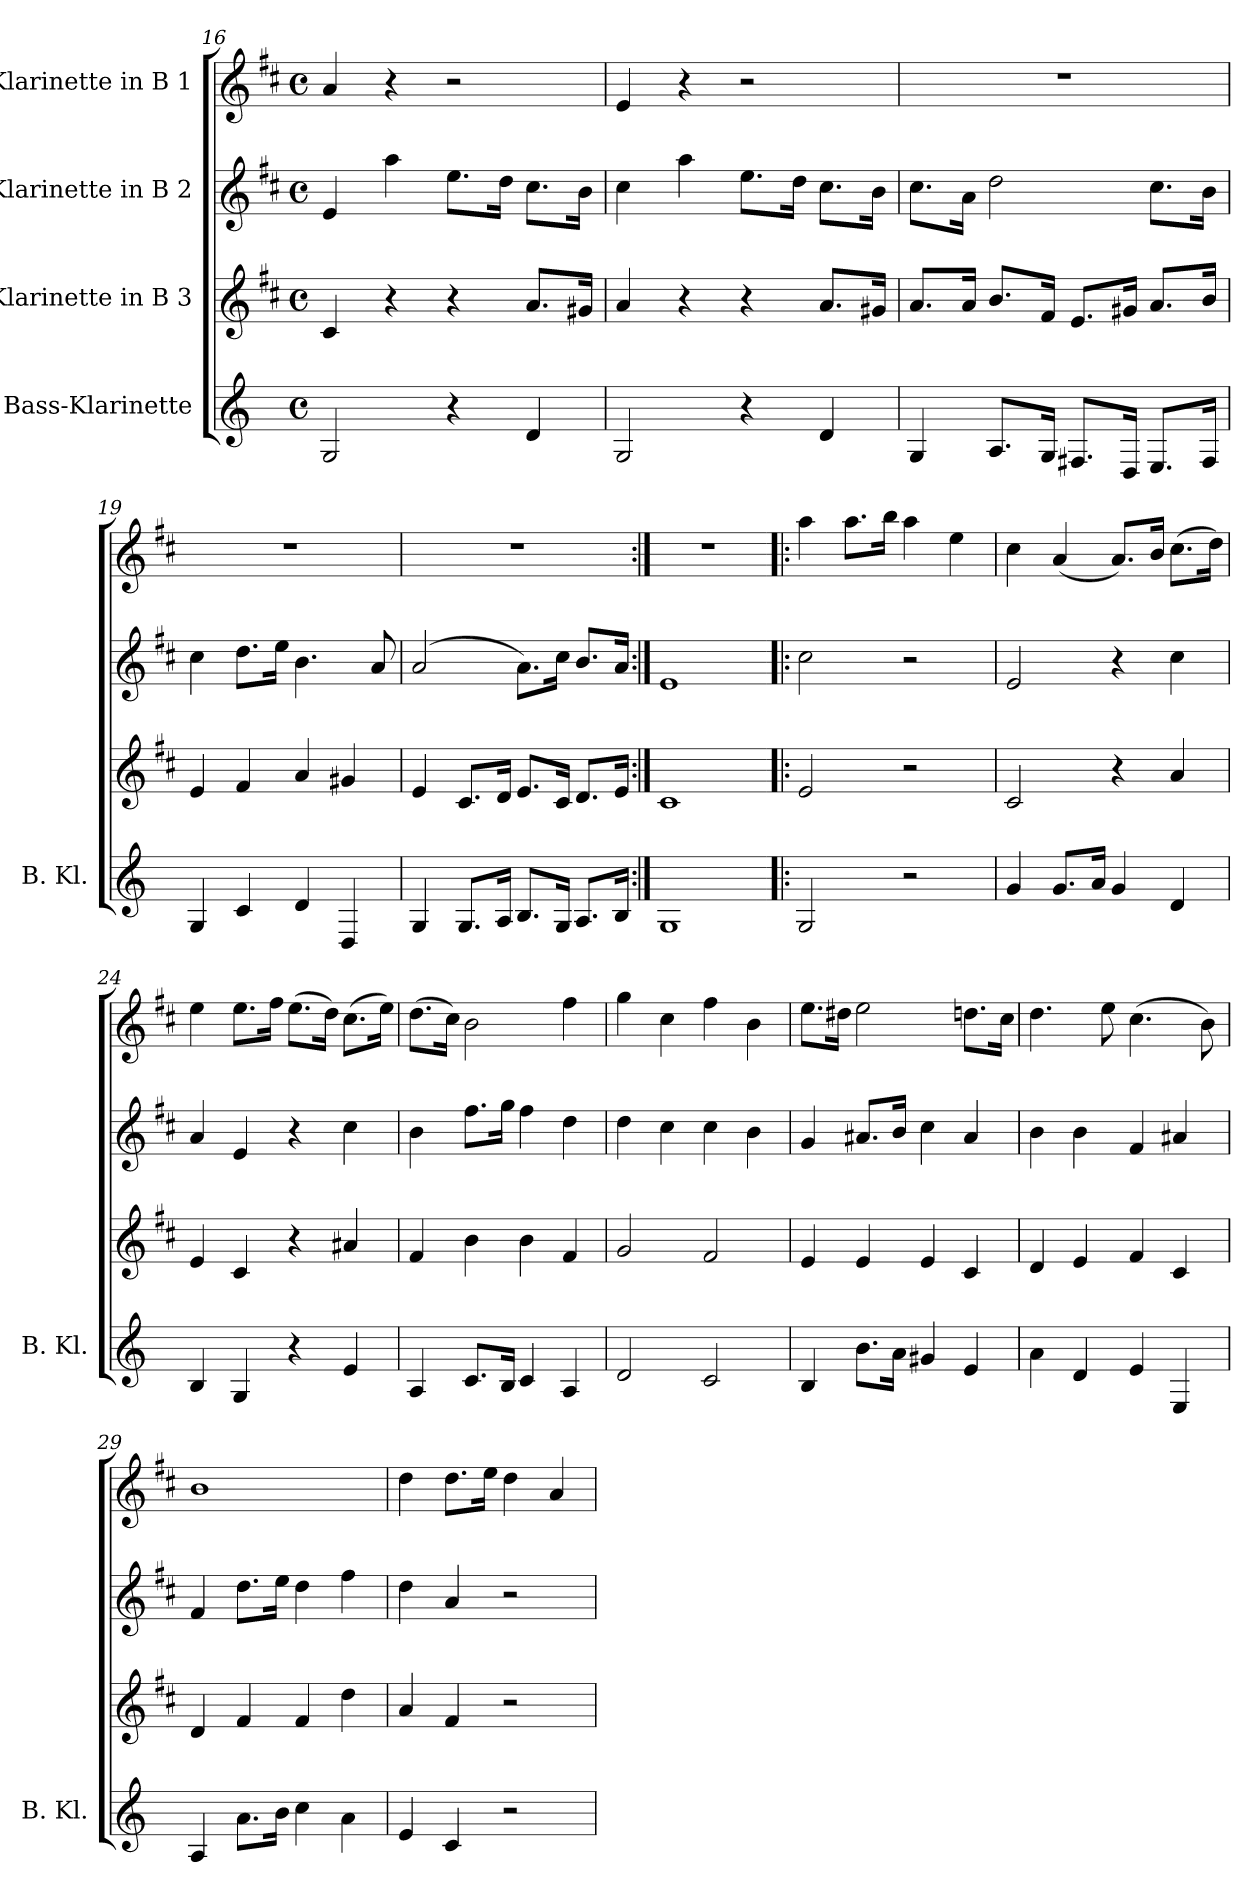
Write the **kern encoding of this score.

**kern	**kern	**kern	**kern
*part4	*part3	*part2	*part1
*staff4	*staff3	*staff2	*staff1
*I"Bass-Klarinette	*I"Klarinette in B 3	*I"Klarinette in B 2	*I"Klarinette in B 1
*I'B. Kl.	*	*	*
!!LO:PB:g=z
*clefG2	*clefG2	*clefG2	*clefG2
*ITrd8c14	*ITrd1c2	*ITrd1c2	*ITrd1c2
*k[]	*k[]	*k[]	*k[]
*C:	*C:	*C:	*C:
*M4/4	*M4/4	*M4/4	*M4/4
*met(c)	*met(c)	*met(c)	*met(c)
=16	=16	=16	=16
2GG/	4B/	4d/	4g/
.	4r	4gg\	4r
4r	4r	8.dd\L	2r
.	.	16cc\Jk	.
4D/	8.g/L	8.b\L	.
.	16f#X/Jk	16a\Jk	.
=17	=17	=17	=17
2GG/	4g/	4b\	4d/
.	4r	4gg\	4r
4r	4r	8.dd\L	2r
.	.	16cc\Jk	.
4D/	8.g/L	8.b\L	.
.	16f#X/Jk	16a\Jk	.
=18	=18	=18	=18
4GG/	8.g/L	8.b\L	1r
.	16g/Jk	16g\Jk	.
8.AA/L	8.a/L	2cc\	.
16GG/Jk	16e/Jk	.	.
8.FF#X/L	8.d/L	.	.
16DD/Jk	16f#X/Jk	.	.
8.EE/L	8.g/L	8.b\L	.
16FF#/Jk	16a/Jk	16a\Jk	.
=19	=19	=19	=19
4GG/	4d/	4b\	1r
4C/	4e/	8.cc\L	.
.	.	16dd\Jk	.
4D/	4g/	4.a\	.
4DD/	4f#X/	.	.
.	.	8g/	.
!!LO:LB:g=z
=20	=20	=20	=20
4GG/	4d/	(>2g/	1r
8.GG/L	8.B/L	.	.
16AA/Jk	16c/Jk	.	.
8.BB/L	8.d/L	8.g\L)	.
16GG/Jk	16B/Jk	16b\Jk	.
8.AA/L	8.c/L	8.a/L	.
16BB/Jk	16d/Jk	16g/Jk	.
=21:|!	=21:|!	=21:|!	=21:|!
1GG	1B	1d	1r
=22!|:	=22!|:	=22!|:	=22!|:
2GG/	2d/	2b\	4gg\
.	.	.	8.gg\L
.	.	.	16aa\Jk
2r	2r	2r	4gg\
.	.	.	4dd\
=23	=23	=23	=23
4G/	2B/	2d/	4b\
8.G/L	.	.	(4g/
16A/Jk	.	.	.
4G/	4r	4r	8.g/L)
.	.	.	16a/Jk
4D/	4g/	4b\	(>8.b\L
.	.	.	16cc\Jk)
=24	=24	=24	=24
4BB/	4d/	4g/	4dd\
4GG/	4B/	4d/	8.dd\L
.	.	.	16ee\Jk
4r	4r	4r	(>8.dd\L
.	.	.	16cc\Jk)
4E/	4g#X/	4b\	(>8.b\L
.	.	.	16dd\Jk)
!!LO:LB:g=z
=25	=25	=25	=25
4AA/	4e/	4a\	(>8.cc\L
.	.	.	16b\Jk)
8.C/L	4a\	8.ee\L	2a\
16BB/Jk	.	16ff\Jk	.
4C/	4a\	4ee\	.
4AA/	4e/	4cc\	4ee\
=26	=26	=26	=26
2D/	2f/	4cc\	4ff\
.	.	4b\	4b\
2C/	2e/	4b\	4ee\
.	.	4a\	4a\
=27	=27	=27	=27
4BB/	4d/	4f/	8.dd\L
.	.	.	16cc#X\Jk
8.B\L	4d/	8.g#X/L	2dd\
16A\Jk	.	16a/Jk	.
4G#X/	4d/	4b\	.
4E/	4B/	4g#/	8.ccn\L
.	.	.	16b\Jk
=28	=28	=28	=28
4A\	4c/	4a\	4.cc\
4D/	4d/	4a\	.
.	.	.	8dd\
4E/	4e/	4e/	(>4.b\
4EE/	4B/	4g#X/	.
.	.	.	8a\)
=29	=29	=29	=29
4AA/	4c/	4e/	1a
8.A\L	4e/	8.cc\L	.
16B\Jk	.	16dd\Jk	.
4c\	4e/	4cc\	.
4A\	4cc\	4ee\	.
=30	=30	=30	=30
4E/	4g/	4cc\	4cc\
4C/	4e/	4g/	8.cc\L
.	.	.	16dd\Jk
2r	2r	2r	4cc\
.	.	.	4g/
=	=	=	=
*-	*-	*-	*-
